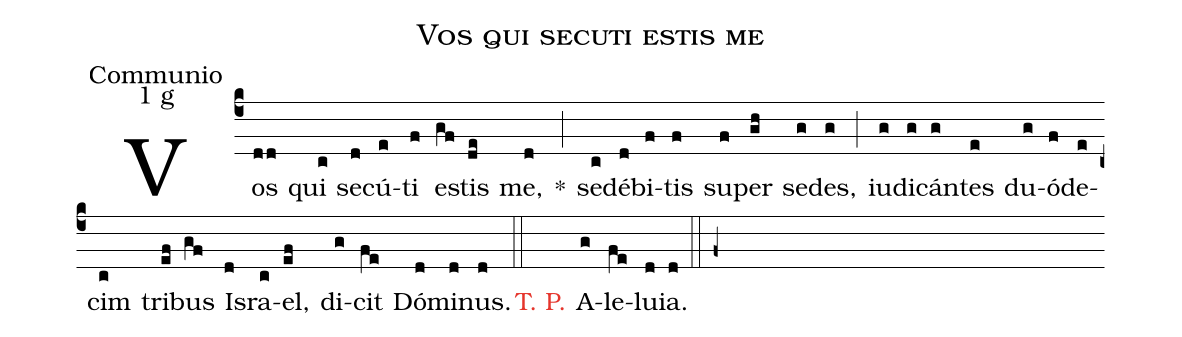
name: Vos qui secuti estis me;
office-part: Communio;
mode: 1;
mode-differentia: g;
%%
(c4)

Vos(dd) qui(c) se(d)cú(e)ti(f) e(gf)stis(de) me,(d) *(;) se(c)dé(d)bi(f)tis(f) su(f)per(gh) se(g)des,(g) (;) iu(g)di(g)cán(g)tes(e) du(g)ó(f)de(e)cim(c) tri(ef)bus(gf) Is(d)ra(c)el,(ef) di(g)cit(fe) Dó(d)mi(d)nus.(d)

(::)

<c><sc>T. P.</sc></c>() A(g)le(fe)lu(d)ia.(d)

(::)

(f+)
